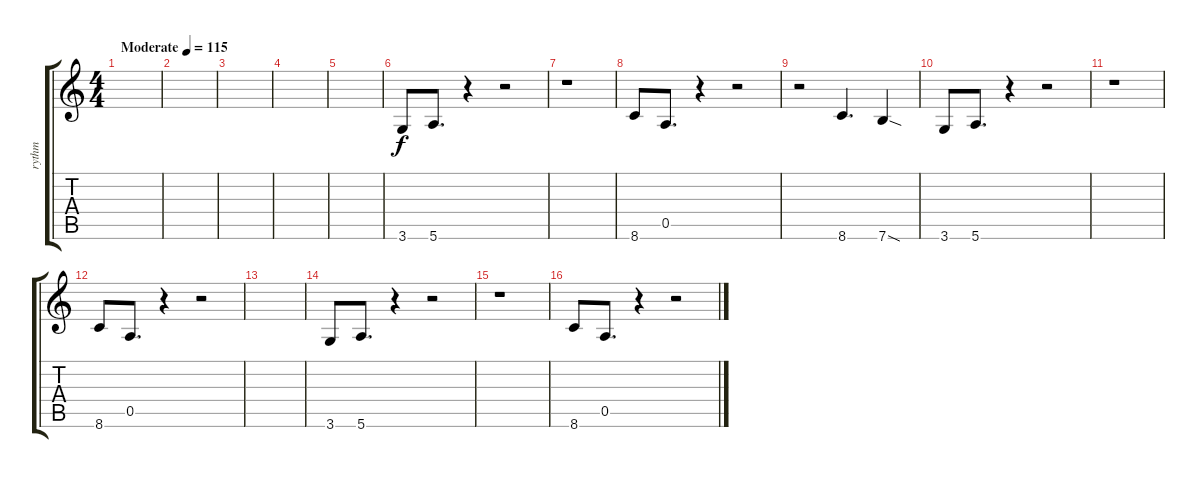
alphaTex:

\track ("rythm" "rythm") {instrument distortionguitar}
\staff {score tabs}
\tuning (E4 B3 G3 D3 A2 E2) {hide}
\ts (4 4)
\tempo (115 "Moderate")
\clef g2
\ks c
|
|
|
|
|
3.6.8 5.6.8{d} r.4 r.2 |
r.1 |
8.6.8 0.5.8{d} r.4 r.2 |
r.2 8.6.4{d} 7.6{sod}.4 |
3.6.8 5.6.8{d} r.4 r.2 |
r.1 |
8.6.8 0.5.8{d} r.4 r.2 |
|
3.6.8 5.6.8{d} r.4 r.2 |
r.1 |
8.6.8 0.5.8{d} r.4 r.2
